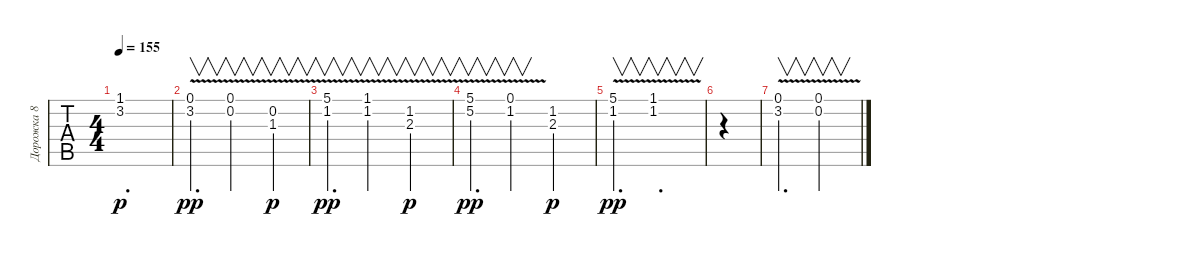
\track ("Дорожка 8" "Дорожка 8") {instrument acousticguitarsteel}
\staff {tabs}
\tuning (E4 B3 G3 D3 A2 E2) {hide}
\ts (4 4)
\tempo 155
\clef g2
\ks c
(1.1 3.2).1{d dy p} |
(0.1{v} 3.2).4{v d dy pp} (0.1{v} 0.2).2{v} (0.2 1.3{v}).4{v dy p} |
(5.1{v} 1.2).4{v d dy pp} (1.1{v} 1.2).2{v} (1.2 2.3{v}).2{v dy p} |
(5.1 5.2{v}).4{v d dy pp} (0.1 1.2{v}).2{v} (1.2 2.3).2{dy p} |
(5.1{v} 1.2).4{v d dy pp} (1.1{v} 1.2).1{v d} |
|
(0.1{v} 3.2).4{v d} (0.1{v} 0.2).2{v}
